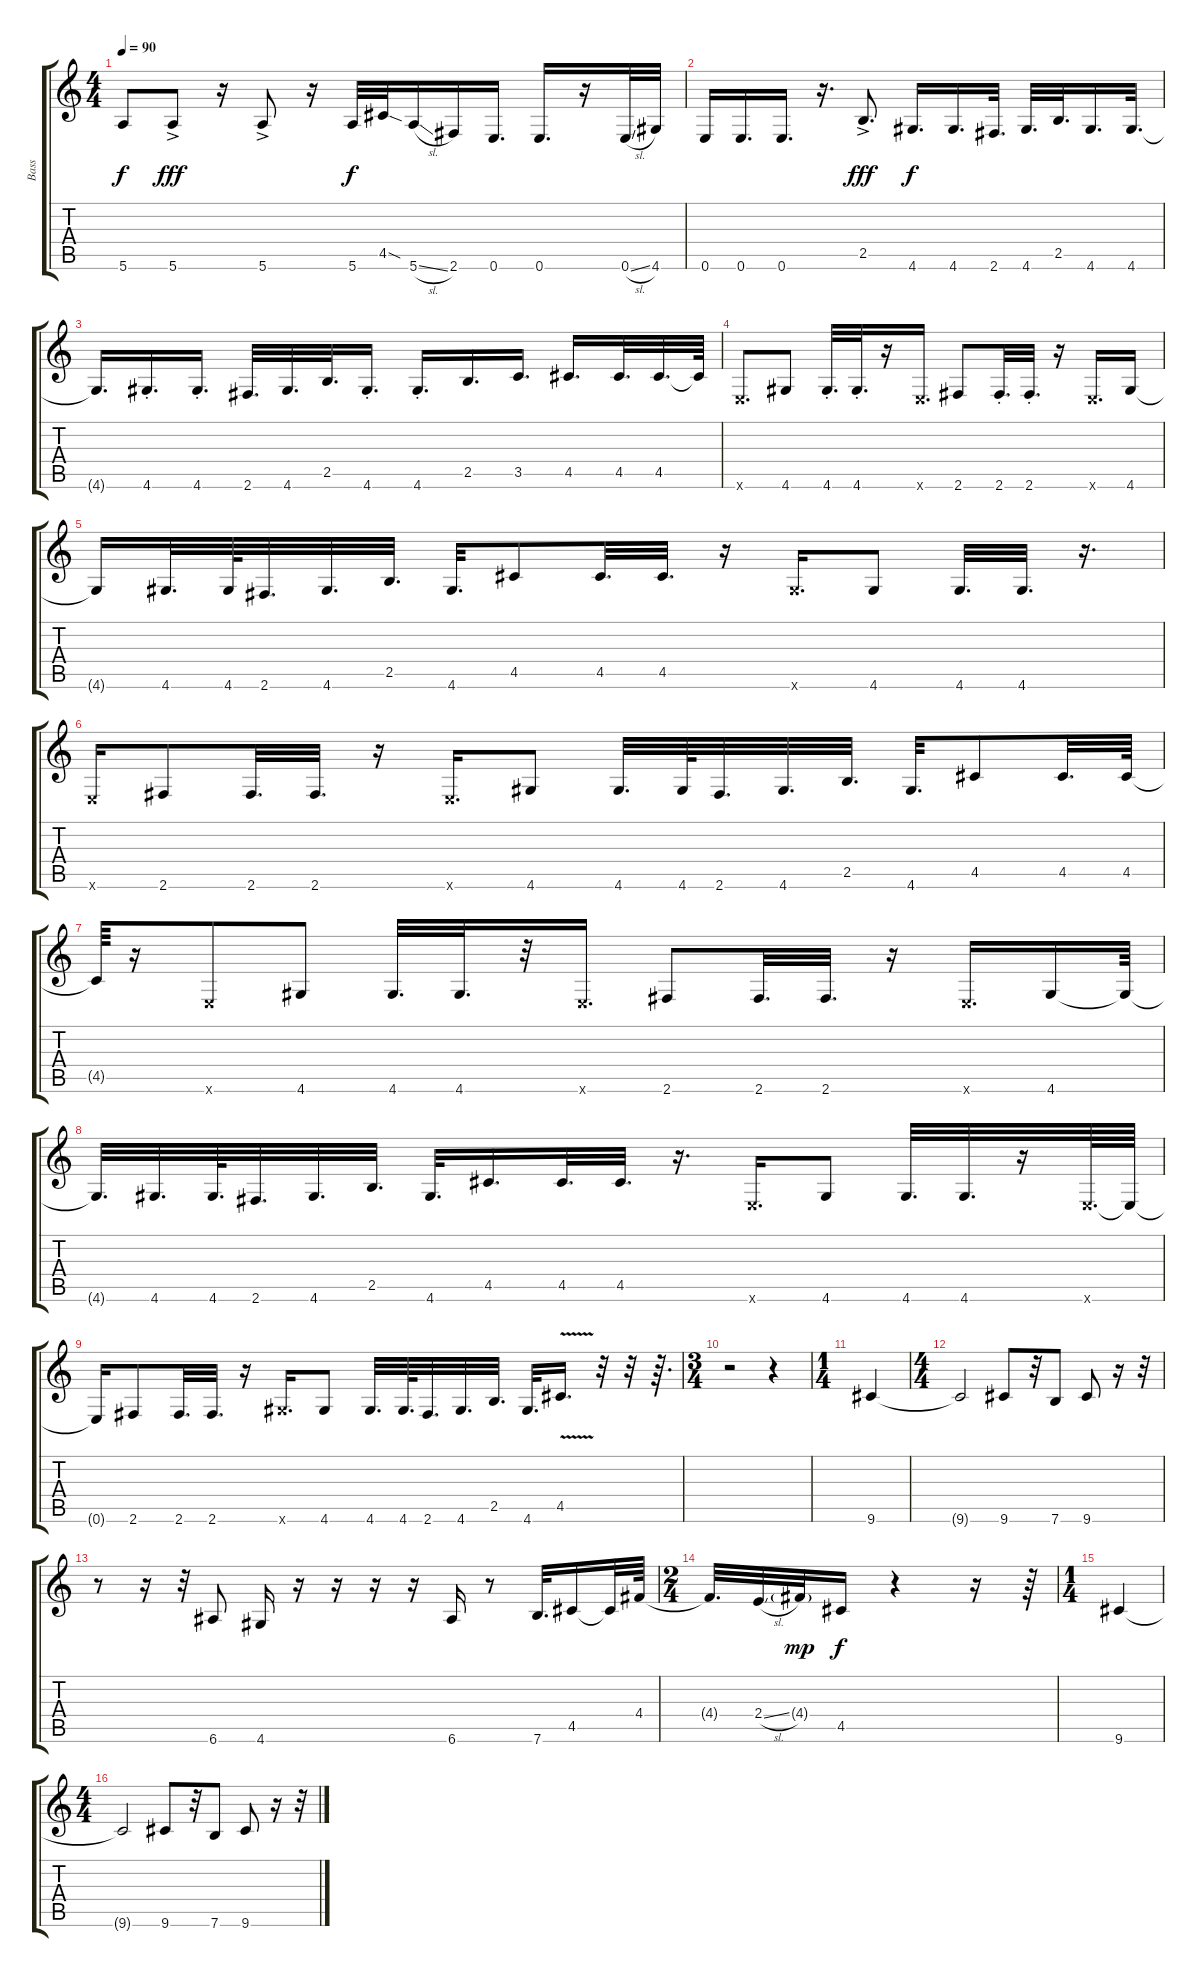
\track ("Bass" "Bass") {instrument fretlessbass}
\staff {score tabs}
\tuning (E4 B3 G3 D3 A2 E2) {hide}
\ts (4 4)
\tempo 90
\clef g2
\ks c
5.6{t}.8{dy f} 5.6{ac}.8{dy fff} r.16 5.6{ac}.8 r.16 5.6.32{dy f} 4.5{sod}.32 5.6{sl}.16 2.6.16 0.6.16{d} 0.6.16{d} r.16 0.6{sl}.32 4.6.32 |
0.6.16 0.6.16{d} 0.6.16{d} r.16{d} 2.5{ac}.8{d dy fff} 4.6.16{d dy f} 4.6.16{d} 2.6.32{d} 4.6.32{d} 2.5.32{d} 4.6.16{d} 4.6.32{d} |
4.6{t}.16{d} 4.6{st}.16{d} 4.6{st}.16{d} 2.6.32{d} 4.6.32{d} 2.5.32{d} 4.6{st}.16{d} 4.6{st}.16{d} 2.5.16{d} 3.5.16{d} 4.5.16{d} 4.5.32{d} 4.5.32{d} 4.5{t}.64 |
0.6{x}.8{d} 4.6.8 4.6{st}.32{d} 4.6{st}.32{d} r.16 0.6{x}.16{d} 2.6.8 2.6{st}.32{d} 2.6{st}.32{d} r.16 0.6{x}.16{d} 4.6.16 |
4.6{t}.16 4.6.32{d} 4.6.64 2.6.32{d} 4.6.32{d} 2.5.32{d} 4.6.32{d} 4.5.8 4.5.32{d} 4.5.32{d} r.16 4.6{x}.16{d} 4.6.8 4.6.32{d} 4.6.32{d} r.16{d} |
0.6{x}.16 2.6.8 2.6.32{d} 2.6.32{d} r.16 0.6{x}.16{d} 4.6.8 4.6.32{d} 4.6.64 2.6.32{d} 4.6.32{d} 2.5.32{d} 4.6.32{d} 4.5.8 4.5.32{d} 4.5.64 |
4.5{t}.64 r.16 0.6{x}.8 4.6.8 4.6.32{d} 4.6.32{d} r.32 0.6{x}.16{d} 2.6.8 2.6.32{d} 2.6.32{d} r.16 0.6{x}.16{d} 4.6.16 4.6{t}.64 |
4.6{t}.32{d} 4.6.32{d} 4.6.64{d} 2.6.32{d} 4.6.32{d} 2.5.32{d} 4.6.32{d} 4.5.16{d} 4.5.32{d} 4.5.32{d} r.16{d} 0.6{x}.16{d} 4.6.8 4.6.32{d} 4.6.32{d} r.16 0.6{x}.64{d} 0.6{t}.64 |
0.6{t}.16 2.6.8 2.6.32{d} 2.6.32{d} r.16 4.6{x}.16{d} 4.6.8 4.6.32{d} 4.6.64{d} 2.6.32{d} 4.6.32{d} 2.5.32{d} 4.6.32{d} 4.5{v}.16{d} r.32 r.32 r.64{d} |
\ts (3 4)
r.2 r.4 |
\ts (1 4)
9.6.4 |
\ts (4 4)
9.6{t}.2 9.6.8 r.32 7.6.8 9.6.8 r.16 r.32 |
r.8 r.16 r.32 6.6.8 4.6.16 r.16 r.16 r.16 r.16 6.6.16 r.8 7.6.32{d} 4.5.16 4.5{t}.32 4.4.64 |
\ts (2 4)
4.4{t}.32{d} 2.4{sl}.32 4.4{g}.32{dy mp} 4.5.16{dy f} r.4 r.16 r.64 |
\ts (1 4)
9.6.4 |
\ts (4 4)
9.6{t}.2 9.6.8 r.32 7.6.8 9.6.8 r.16 r.32
